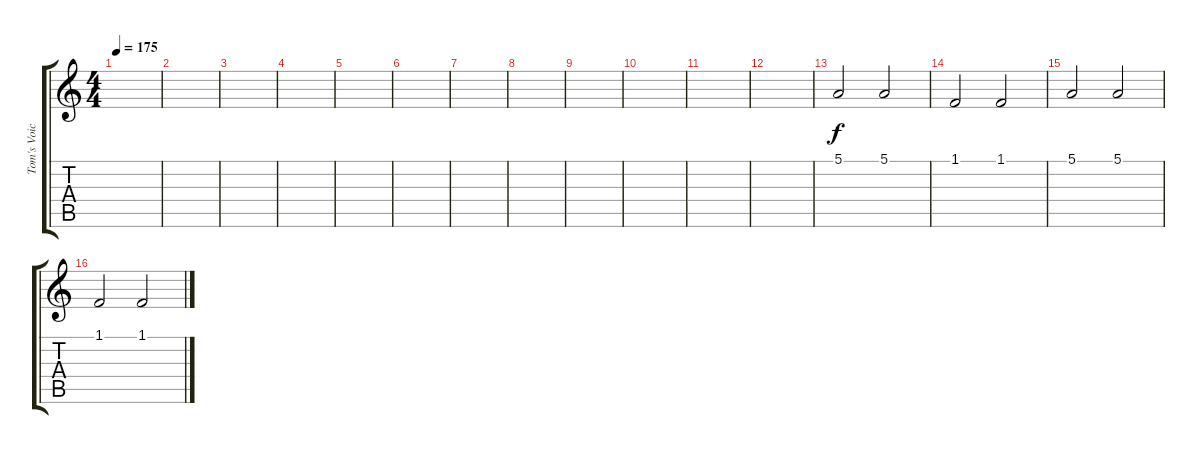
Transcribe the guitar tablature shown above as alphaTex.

\track ("Tom's Voice" "Tom's Voic") {instrument altosax}
\staff {score tabs}
\tuning (E4 B3 G3 D3 A2 E2) {hide}
\ts (4 4)
\tempo 175
\clef g2
\ks c
|
|
|
|
|
|
|
|
|
|
|
|
5.1.2{volume 7} 5.1.2 |
1.1.2 1.1.2 |
5.1.2 5.1.2 |
1.1.2 1.1.2
